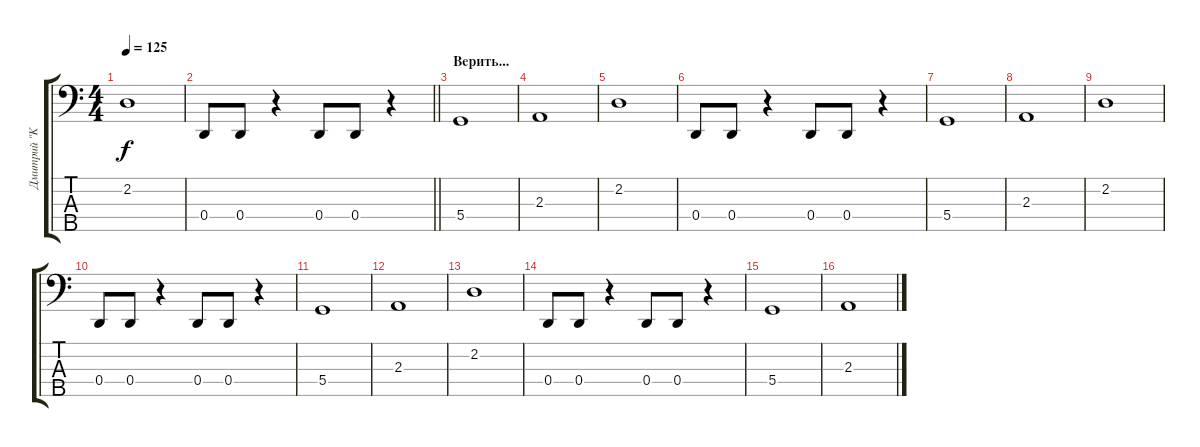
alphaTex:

\track ("Дмитрий \"Kawazu\" Голяшев" "Дмитрий \"K") {instrument electricbassfinger}
\staff {score tabs}
\tuning (F2 C2 G1 D1 A0) {hide}
\ts (4 4)
\tempo 125
\clef f4
\ks c
2.2.1{dy f} |
\barLineRight lightlight
0.4.8 0.4.8 r.4 0.4.8 0.4.8 r.4 |
\section ("" "Верить...")
5.4.1 |
2.3.1 |
2.2.1 |
0.4.8 0.4.8 r.4 0.4.8 0.4.8 r.4 |
5.4.1 |
2.3.1 |
2.2.1 |
0.4.8 0.4.8 r.4 0.4.8 0.4.8 r.4 |
5.4.1 |
2.3.1 |
2.2.1 |
0.4.8 0.4.8 r.4 0.4.8 0.4.8 r.4 |
5.4.1 |
2.3.1
